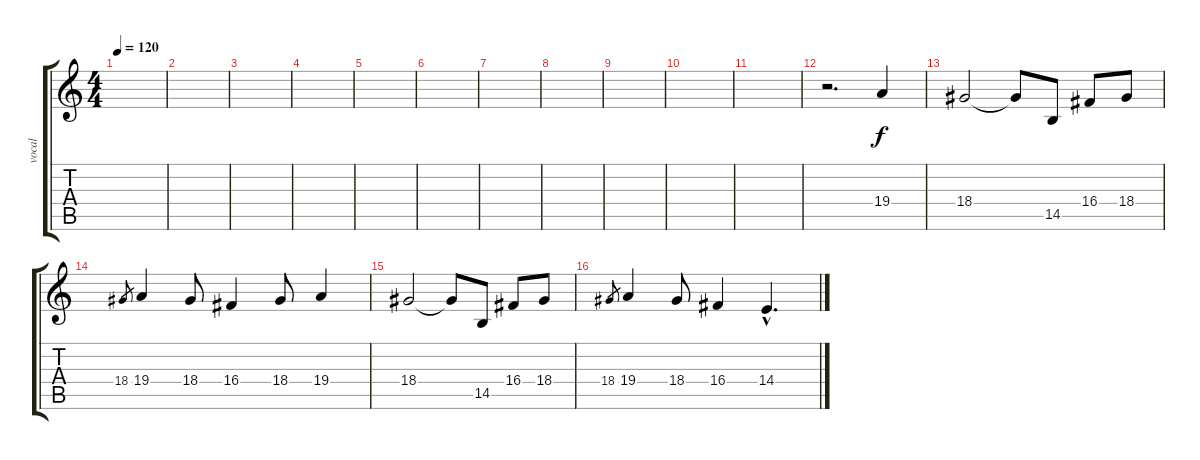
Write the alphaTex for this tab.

\track ("vocal" "vocal") {instrument violin}
\staff {score tabs}
\tuning (E4 B3 G3 D3 A2 E2) {hide}
\ts (4 4)
\tempo 120
\clef g2
\ks c
|
|
|
|
|
|
|
|
|
|
|
r.2{d} 19.4.4 |
18.4.2 18.4{t}.8 14.5.8 16.4.8 18.4.8 |
18.4.8{gr} 19.4.4 18.4.8 16.4.4 18.4.8 19.4.4 |
18.4.2 18.4{t}.8 14.5.8 16.4.8 18.4.8 |
18.4.8{gr} 19.4.4 18.4.8 16.4.4 14.4{hac}.4{d}
